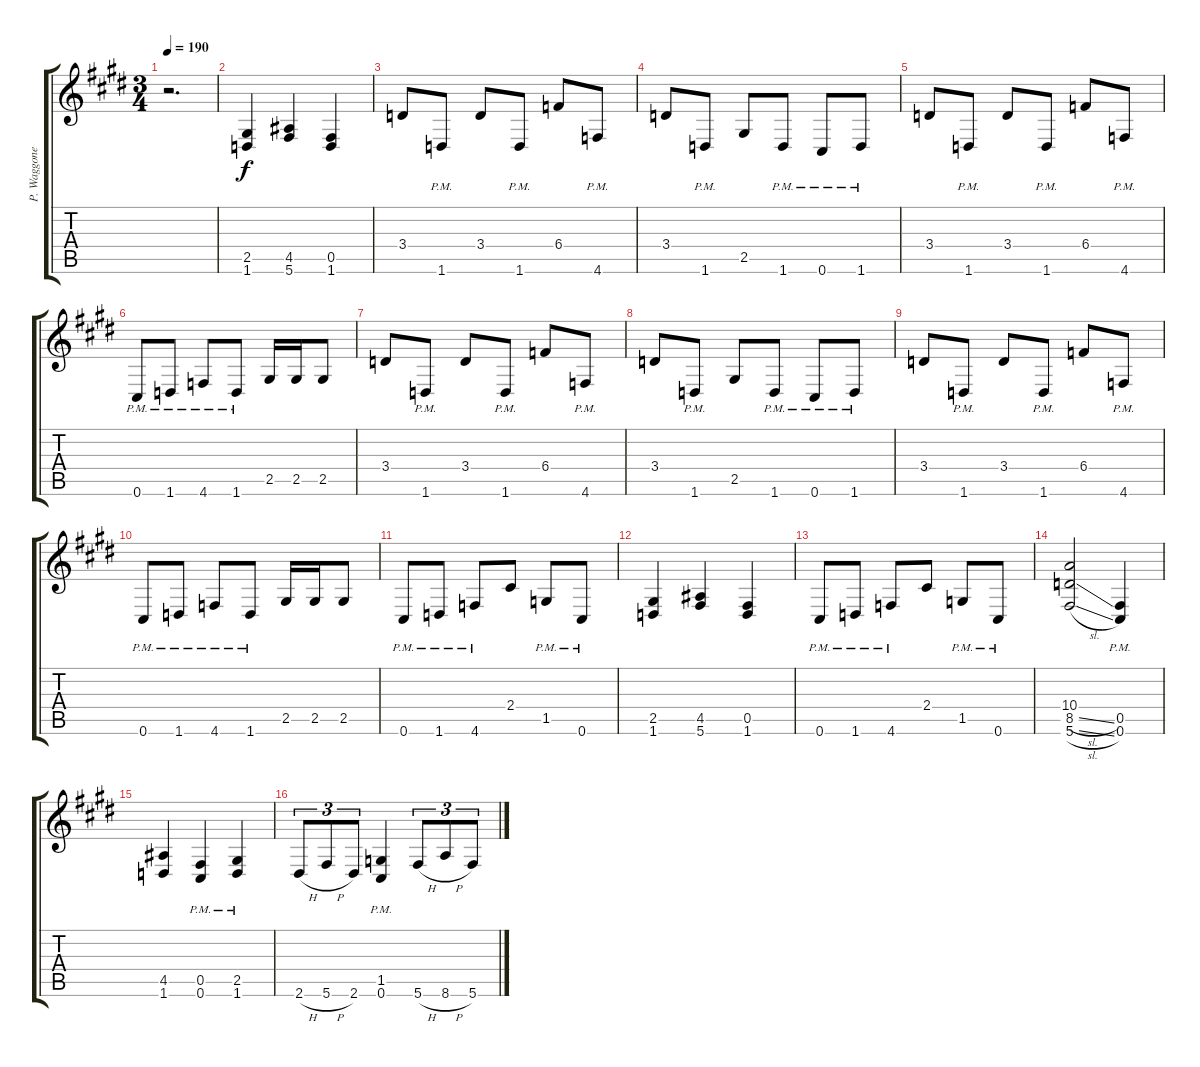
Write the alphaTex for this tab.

\track ("P. Waggoner Gtr." "P. Waggone") {instrument distortionguitar}
\staff {score tabs}
\tuning (Db4 Ab3 E3 B2 Gb2 Db2) {hide}
\ts (3 4)
\tempo 190
\clef g2
\ks c#minor
r.2{d dy f} |
(2.5 1.6).4 (4.5 5.6).4 (0.5 1.6).4 |
3.4.8 1.6{pm}.8 3.4.8 1.6{pm}.8 6.4.8 4.6{pm}.8 |
3.4.8 1.6{pm}.8 2.5.8 1.6{pm}.8 0.6{pm}.8 1.6{pm}.8 |
3.4.8 1.6{pm}.8 3.4.8 1.6{pm}.8 6.4.8 4.6{pm}.8 |
0.6{pm}.8 1.6{pm}.8 4.6{pm}.8 1.6{pm}.8 2.5.16 2.5.16 2.5.8 |
3.4.8 1.6{pm}.8 3.4.8 1.6{pm}.8 6.4.8 4.6{pm}.8 |
3.4.8 1.6{pm}.8 2.5.8 1.6{pm}.8 0.6{pm}.8 1.6{pm}.8 |
3.4.8 1.6{pm}.8 3.4.8 1.6{pm}.8 6.4.8 4.6{pm}.8 |
0.6{pm}.8 1.6{pm}.8 4.6{pm}.8 1.6{pm}.8 2.5.16 2.5.16 2.5.8 |
0.6{pm}.8 1.6{pm}.8 4.6{pm}.8 2.4.8 1.5{pm}.8 0.6{pm}.8 |
(2.5 1.6).4 (4.5 5.6).4 (0.5 1.6).4 |
0.6{pm}.8 1.6{pm}.8 4.6{pm}.8 2.4.8 1.5{pm}.8 0.6{pm}.8 |
(10.4 8.5{sl} 5.6{sl}).2 (0.5{pm} 0.6{pm}).4 |
(4.5 1.6).4 (0.5{pm} 0.6{pm}).4 (2.5{pm} 1.6{pm}).4 |
2.6{h}.8{tu (3 2)} 5.6{h}.8{tu (3 2)} 2.6.8{tu (3 2)} (1.5{pm} 0.6).4 5.6{h}.8{tu (3 2)} 8.6{h}.8{tu (3 2)} 5.6.8{tu (3 2)}
